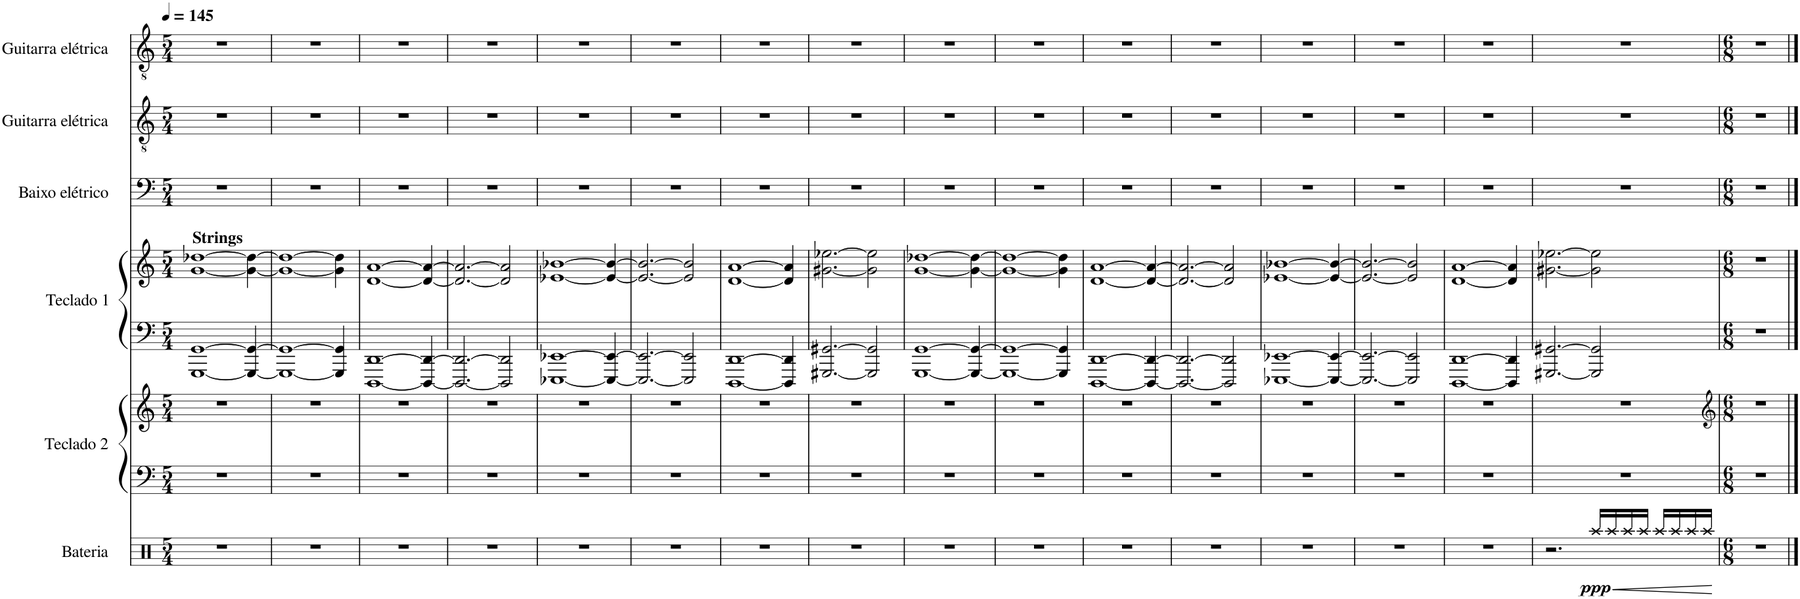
**kern	**dynam	**kern	**kern	**kern	**kern	**kern	**kern	**kern
*part6	*part6	*part5	*part5	*part4	*part4	*part3	*part2	*part1
*staff8	*staff8	*staff7	*staff6	*staff5	*staff4	*staff3	*staff2	*staff1
*I"Bateria	*	*I"Teclado 2	*	*I"Teclado 1	*	*I"Baixo elétrico	*I"Guitarra elétrica	*I"Guitarra elétrica
*I'Bat.	*	*I'Tecl. 2	*	*I'Tecl. 1	*	*I'B. El.	*I'Gui. El.	*I'Gui. El.
*clefX	*	*clefF4	*clefG2	*clefF4	*clefG2	*clefF4	*clefGv2	*clefGv2
*	*	*	*	*	*	*Trd7c12	*	*
*k[]	*	*k[]	*k[]	*k[]	*k[]	*k[]	*k[]	*k[]
*M5/4	*	*M5/4	*M5/4	*M5/4	*M5/4	*M5/4	*M5/4	*M5/4
*MM145	*	*MM145	*MM145	*MM145	*MM145	*MM145	*MM145	*MM145
=1	=1	=1	=1	=1	=1	=1	=1	=1
!	!	!	!	!	!LO:TX:a:B:t=Strings	!	!	!
4%5r	.	4%5r	4%5r	[1GGG [1GG	[1g [1dd-X	4%5r	4%5r	4%5r
.	.	.	.	4GGG/_ 4GG/_	4g\_ 4dd-\_	.	.	.
=2	=2	=2	=2	=2	=2	=2	=2	=2
4%5r	.	4%5r	4%5r	1GGG_ 1GG_	1g_ 1dd-_	4%5r	4%5r	4%5r
.	.	.	.	4GGG/] 4GG/]	4g\] 4dd-\]	.	.	.
=3	=3	=3	=3	=3	=3	=3	=3	=3
4%5r	.	4%5r	4%5r	[1DDD [1DD	[1d [1a	4%5r	4%5r	4%5r
.	.	.	.	4DDD/_ 4DD/_	4d/_ 4a/_	.	.	.
=4	=4	=4	=4	=4	=4	=4	=4	=4
4%5r	.	4%5r	4%5r	2.DDD/_ 2.DD/_	2.d/_ 2.a/_	4%5r	4%5r	4%5r
.	.	.	.	2DDD/] 2DD/]	2d/] 2a/]	.	.	.
=5	=5	=5	=5	=5	=5	=5	=5	=5
4%5r	.	4%5r	4%5r	[1EEE-X [1EE-X	[1e-X [1b-X	4%5r	4%5r	4%5r
.	.	.	.	4EEE-/_ 4EE-/_	4e-/_ 4b-/_	.	.	.
=6	=6	=6	=6	=6	=6	=6	=6	=6
4%5r	.	4%5r	4%5r	2.EEE-/_ 2.EE-/_	2.e-/_ 2.b-/_	4%5r	4%5r	4%5r
.	.	.	.	2EEE-/] 2EE-/]	2e-/] 2b-/]	.	.	.
=7	=7	=7	=7	=7	=7	=7	=7	=7
4%5r	.	4%5r	4%5r	[1DDD [1DD	[1d [1a	4%5r	4%5r	4%5r
.	.	.	.	4DDD/] 4DD/]	4d/] 4a/]	.	.	.
=8	=8	=8	=8	=8	=8	=8	=8	=8
4%5r	.	4%5r	4%5r	[2.GGG#X/ [2.GG#X/	[2.g#X\ [2.ee-X\	4%5r	4%5r	4%5r
.	.	.	.	2GGG#/] 2GG#/]	2g#\] 2ee-\]	.	.	.
=9	=9	=9	=9	=9	=9	=9	=9	=9
4%5r	.	4%5r	4%5r	[1GGG [1GG	[1g [1dd-X	4%5r	4%5r	4%5r
.	.	.	.	4GGG/_ 4GG/_	4g\_ 4dd-\_	.	.	.
=10	=10	=10	=10	=10	=10	=10	=10	=10
4%5r	.	4%5r	4%5r	1GGG_ 1GG_	1g_ 1dd-_	4%5r	4%5r	4%5r
.	.	.	.	4GGG/] 4GG/]	4g\] 4dd-\]	.	.	.
=11	=11	=11	=11	=11	=11	=11	=11	=11
4%5r	.	4%5r	4%5r	[1DDD [1DD	[1d [1a	4%5r	4%5r	4%5r
.	.	.	.	4DDD/_ 4DD/_	4d/_ 4a/_	.	.	.
=12	=12	=12	=12	=12	=12	=12	=12	=12
4%5r	.	4%5r	4%5r	2.DDD/_ 2.DD/_	2.d/_ 2.a/_	4%5r	4%5r	4%5r
.	.	.	.	2DDD/] 2DD/]	2d/] 2a/]	.	.	.
=13	=13	=13	=13	=13	=13	=13	=13	=13
4%5r	.	4%5r	4%5r	[1EEE-X [1EE-X	[1e-X [1b-X	4%5r	4%5r	4%5r
.	.	.	.	4EEE-/_ 4EE-/_	4e-/_ 4b-/_	.	.	.
=14	=14	=14	=14	=14	=14	=14	=14	=14
4%5r	.	4%5r	4%5r	2.EEE-/_ 2.EE-/_	2.e-/_ 2.b-/_	4%5r	4%5r	4%5r
.	.	.	.	2EEE-/] 2EE-/]	2e-/] 2b-/]	.	.	.
=15	=15	=15	=15	=15	=15	=15	=15	=15
4%5r	.	4%5r	4%5r	[1DDD [1DD	[1d [1a	4%5r	4%5r	4%5r
.	.	.	.	4DDD/] 4DD/]	4d/] 4a/]	.	.	.
=16	=16	=16	=16	=16	=16	=16	=16	=16
2.r	.	4%5r	4%5r	[2.GGG#X/ [2.GG#X/	[2.g#X\ [2.ee-X\	4%5r	4%5r	4%5r
!	!LO:HP:b	!	!	!	!	!	!	!
!	!LO:DY:n=1:b	!	!	!	!	!	!	!
16Raa/LL	< ppp	.	.	2GGG#/] 2GG#/]	2g#\] 2ee-\]	.	.	.
16Raa/	.	.	.	.	.	.	.	.
16Raa/	.	.	.	.	.	.	.	.
16Raa/JJ	.	.	.	.	.	.	.	.
16Raa/LL	.	.	.	.	.	.	.	.
16Raa/	.	.	.	.	.	.	.	.
16Raa/	.	.	.	.	.	.	.	.
16Raa/JJ	.	.	.	.	.	.	.	.
.	[	.	.	.	.	.	.	.
=17	=17	=17	=17	=17	=17	=17	=17	=17
*	*	*	*clefG2	*	*	*	*	*
*M6/8	*	*M6/8	*M6/8	*M6/8	*M6/8	*M6/8	*M6/8	*M6/8
2.r	.	2.r	2.r	2.r	2.r	2.r	2.r	2.r
==	==	==	==	==	==	==	==	==
*-	*-	*-	*-	*-	*-	*-	*-	*-
